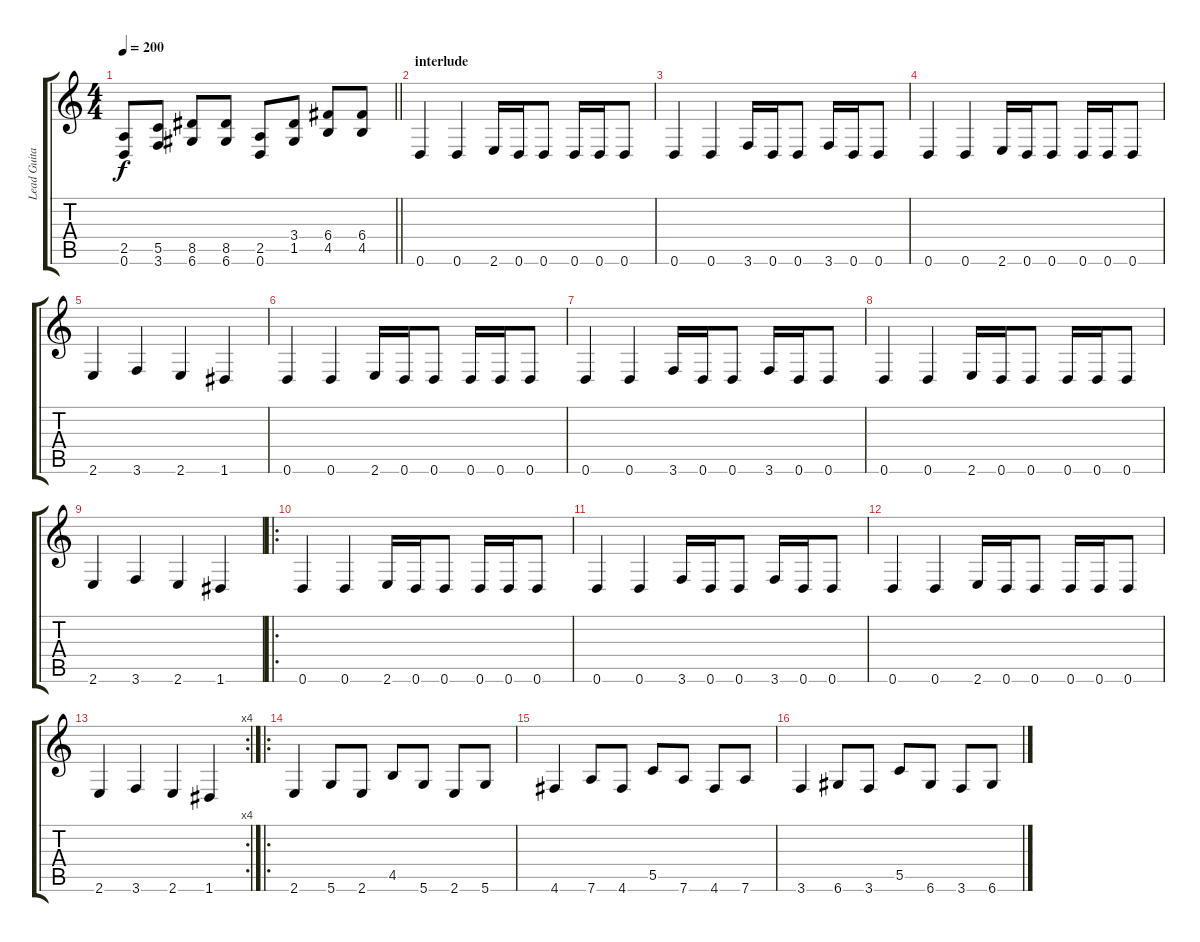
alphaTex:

\track ("Lead Guitar " "Lead Guita") {instrument overdrivenguitar}
\staff {score tabs}
\tuning (D4 A3 F3 C3 G2 D2) {hide}
\ts (4 4)
\tempo 200
\clef g2
\barLineRight lightlight
\ks c
(2.5 0.6).8{dy f} (5.5 3.6).8 (8.5 6.6).8 (8.5 6.6).8 (2.5 0.6).8 (3.4 1.5).8 (6.4 4.5).8 (6.4 4.5).8 |
\section ("" "interlude")
0.6.4 0.6.4 2.6.16 0.6.16 0.6.8 0.6.16 0.6.16 0.6.8 |
0.6.4 0.6.4 3.6.16 0.6.16 0.6.8 3.6.16 0.6.16 0.6.8 |
0.6.4 0.6.4 2.6.16 0.6.16 0.6.8 0.6.16 0.6.16 0.6.8 |
2.6.4 3.6.4 2.6.4 1.6.4 |
0.6.4 0.6.4 2.6.16 0.6.16 0.6.8 0.6.16 0.6.16 0.6.8 |
0.6.4 0.6.4 3.6.16 0.6.16 0.6.8 3.6.16 0.6.16 0.6.8 |
0.6.4 0.6.4 2.6.16 0.6.16 0.6.8 0.6.16 0.6.16 0.6.8 |
2.6.4 3.6.4 2.6.4 1.6.4 |
\ro
0.6.4 0.6.4 2.6.16 0.6.16 0.6.8 0.6.16 0.6.16 0.6.8 |
0.6.4 0.6.4 3.6.16 0.6.16 0.6.8 3.6.16 0.6.16 0.6.8 |
0.6.4 0.6.4 2.6.16 0.6.16 0.6.8 0.6.16 0.6.16 0.6.8 |
\rc 4
2.6.4 3.6.4 2.6.4 1.6.4 |
\ro
2.6.4 5.6.8 2.6.8 4.5.8 5.6.8 2.6.8 5.6.8 |
4.6.4 7.6.8 4.6.8 5.5.8 7.6.8 4.6.8 7.6.8 |
3.6.4 6.6.8 3.6.8 5.5.8 6.6.8 3.6.8 6.6.8
